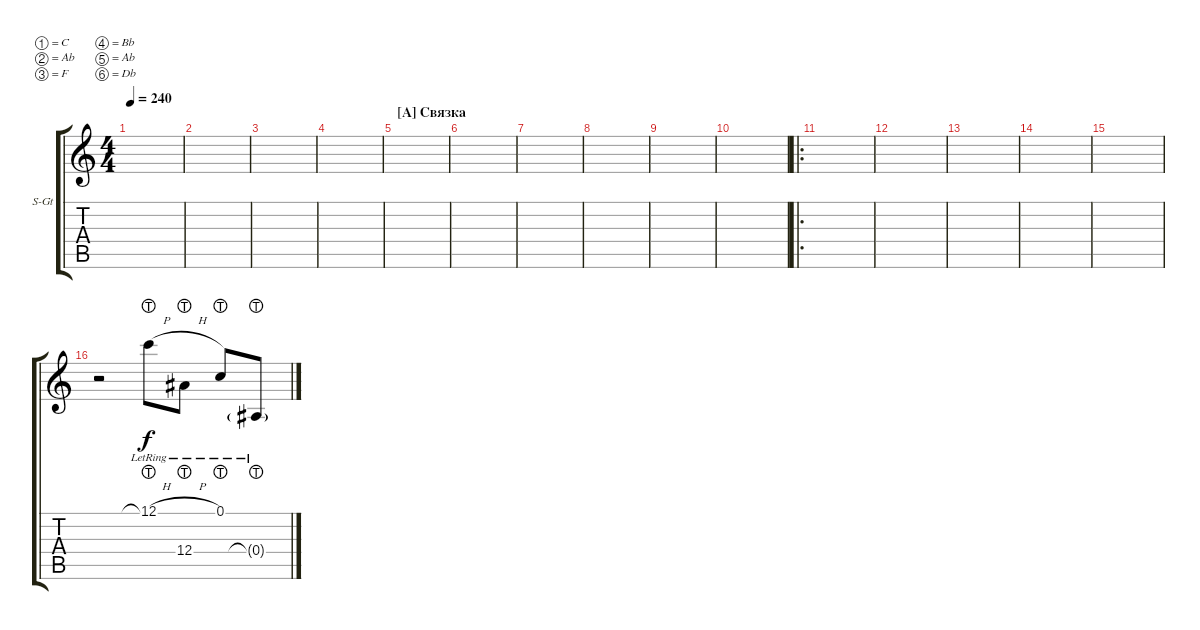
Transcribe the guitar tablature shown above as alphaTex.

\defaultSystemsLayout 4
\bracketExtendMode groupsimilarinstruments
\firstSystemTrackNameOrientation horizontal
\otherSystemsTrackNameOrientation horizontal
\track ("4 str is down to A#, 1st - C" "S-Gt") {instrument acousticguitarsteel}
\staff {score tabs}
\tuning (C4 Ab3 F3 Bb2 Ab2 Db2)
\ts (4 4)
\tempo 240
\clef g2
\ks c
|
|
|
|
\section ("A" "Связка")
|
|
|
|
|
|
\ro
|
|
|
|
|
r.2 12.1{h lht lr}.8 12.4{h lht lr}.8 0.1{lht lr}.8 0.4{lht g lr}.8
